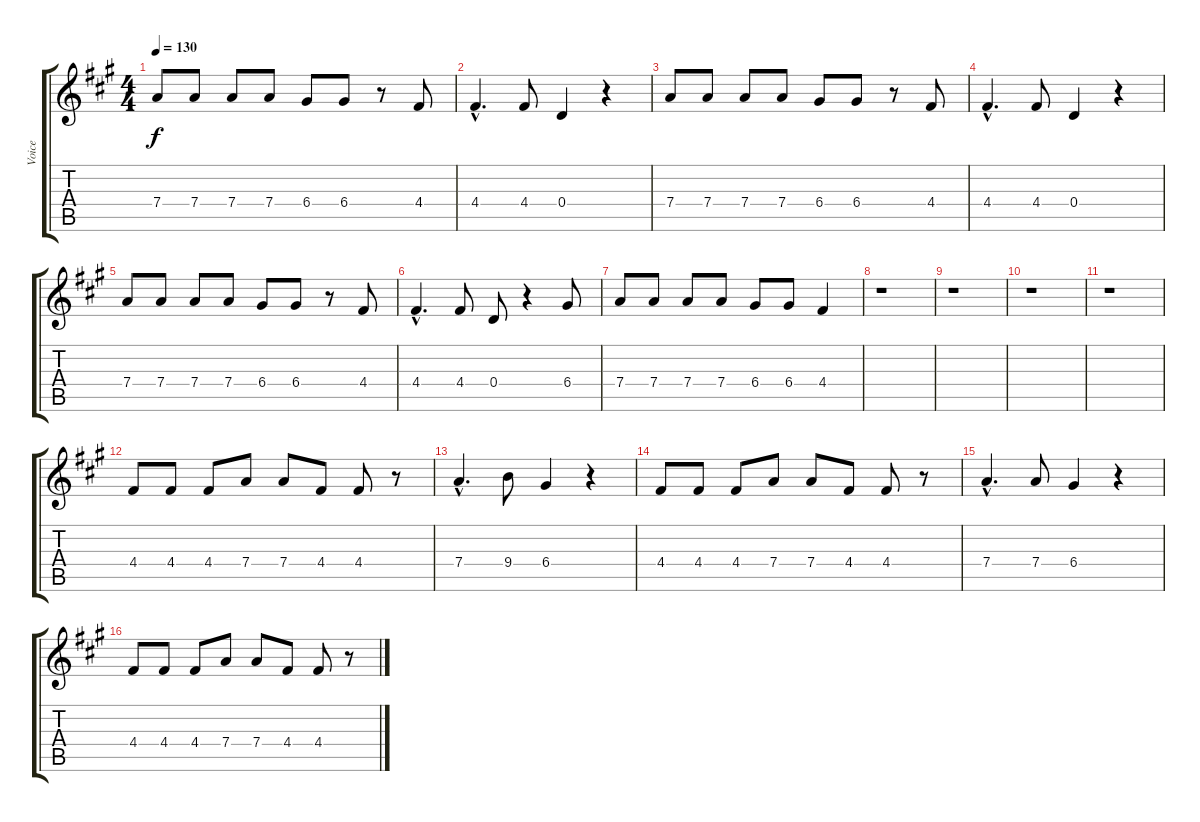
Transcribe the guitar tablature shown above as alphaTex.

\track ("Voice" "Voice") {instrument overdrivenguitar}
\staff {score tabs}
\tuning (E4 B3 G3 D3 A2 E2) {hide}
\ts (4 4)
\tempo 130
\clef g2
\ks f#minor
7.4.8{dy f} 7.4.8 7.4.8 7.4.8 6.4.8 6.4.8 r.8 4.4.8 |
4.4{hac}.4{d} 4.4.8 0.4.4 r.4 |
7.4.8 7.4.8 7.4.8 7.4.8 6.4.8 6.4.8 r.8 4.4.8 |
4.4{hac}.4{d} 4.4.8 0.4.4 r.4 |
7.4.8 7.4.8 7.4.8 7.4.8 6.4.8 6.4.8 r.8 4.4.8 |
4.4{hac}.4{d} 4.4.8 0.4.8 r.4 6.4.8 |
7.4.8 7.4.8 7.4.8 7.4.8 6.4.8 6.4.8 4.4.4 |
r.1 |
r.1 |
r.1 |
r.1 |
4.4.8 4.4.8 4.4.8 7.4.8 7.4.8 4.4.8 4.4.8 r.8 |
7.4{hac}.4{d} 9.4.8 6.4.4 r.4 |
4.4.8 4.4.8 4.4.8 7.4.8 7.4.8 4.4.8 4.4.8 r.8 |
7.4{hac}.4{d} 7.4.8 6.4.4 r.4 |
4.4.8 4.4.8 4.4.8 7.4.8 7.4.8 4.4.8 4.4.8 r.8
